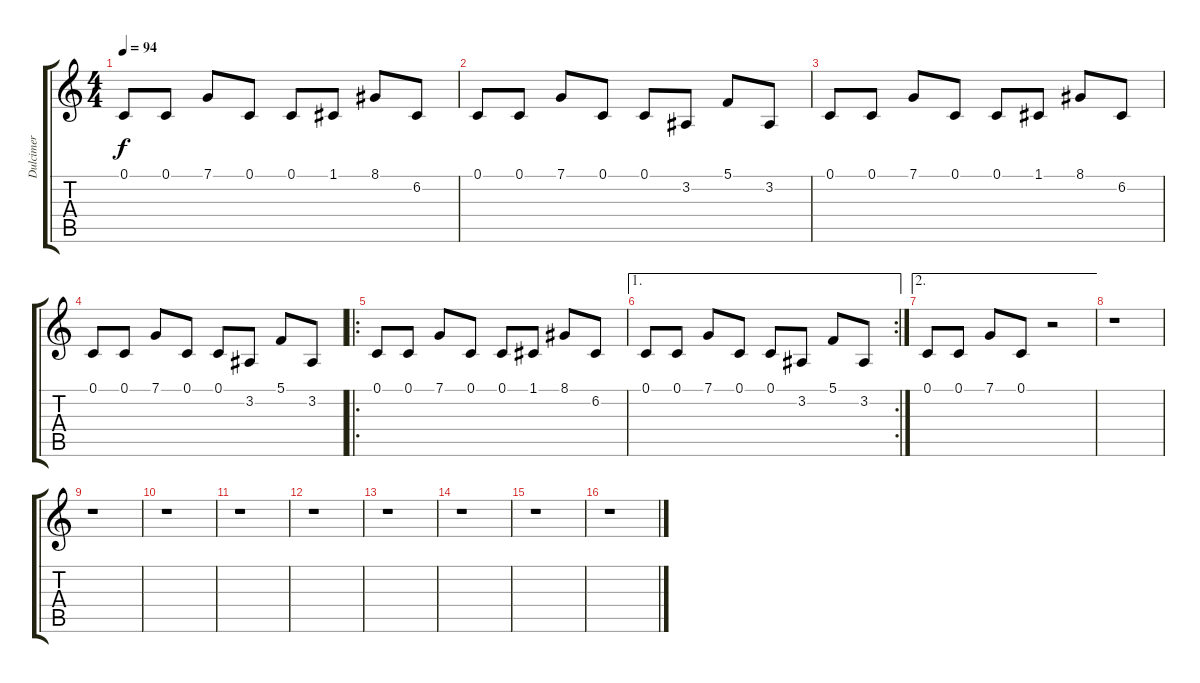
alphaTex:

\track ("Dulcimer" "Dulcimer") {instrument dulcimer}
\staff {score tabs}
\tuning (C4 G3 Eb3 Bb2 F2 C2) {hide}
\ts (4 4)
\tempo 94
\clef g2
\ks c
0.1.8{dy f instrument dulcimer} 0.1.8 7.1.8 0.1.8 0.1.8 1.1.8 8.1.8 6.2.8 |
0.1.8 0.1.8 7.1.8 0.1.8 0.1.8 3.2.8 5.1.8 3.2.8 |
0.1.8 0.1.8 7.1.8 0.1.8 0.1.8 1.1.8 8.1.8 6.2.8 |
0.1.8 0.1.8 7.1.8 0.1.8 0.1.8 3.2.8 5.1.8 3.2.8 |
\ro
0.1.8 0.1.8 7.1.8 0.1.8 0.1.8 1.1.8 8.1.8 6.2.8 |
\ae 1
\rc 2
0.1.8 0.1.8 7.1.8 0.1.8 0.1.8 3.2.8 5.1.8 3.2.8 |
\ae 2
0.1.8 0.1.8 7.1.8 0.1.8 r.2 |
r.1 |
r.1 |
r.1 |
r.1 |
r.1 |
r.1 |
r.1 |
r.1 |
r.1
